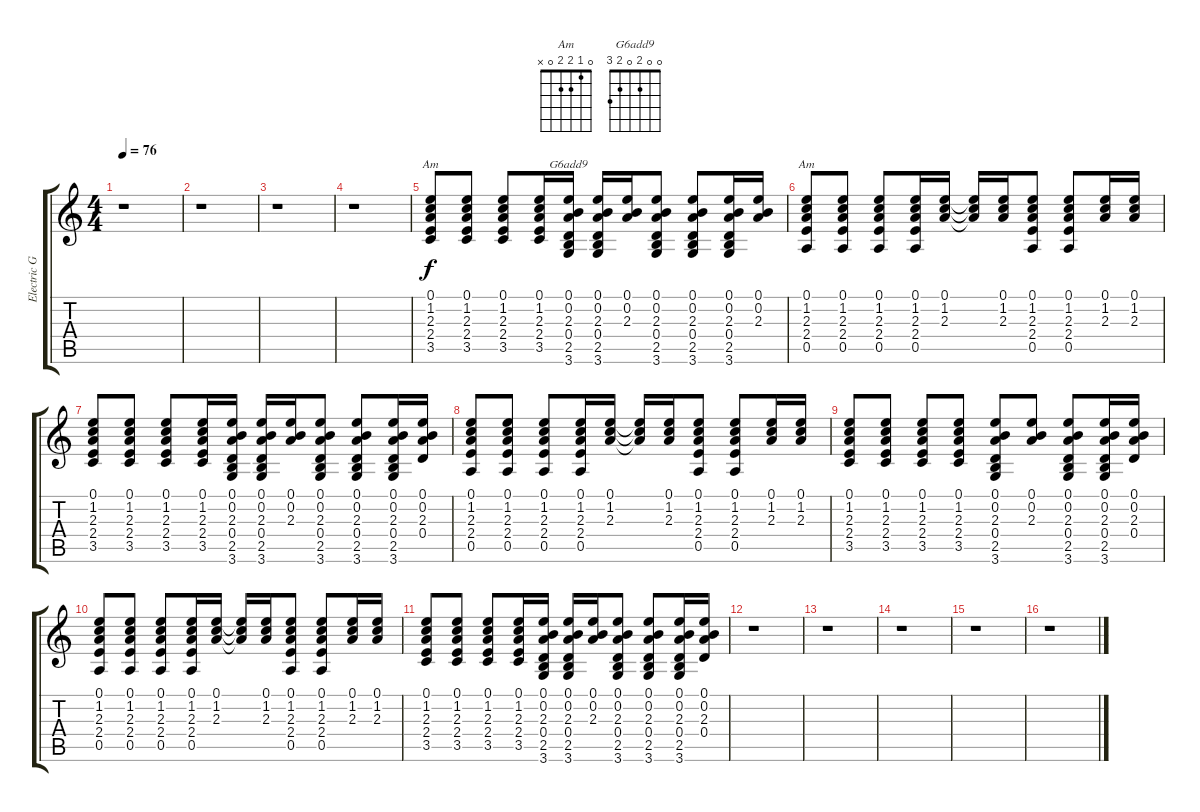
\track ("Electric Guitar (2)" "Electric G") {instrument distortionguitar}
\staff {score tabs}
\tuning (E4 B3 G3 D3 A2 E2) {hide}
\chord ("Am" 0 1 2 2 3 x)
\chord ("G6add9" 0 0 2 0 2 3)
\chord ("Am" 0 1 2 2 0 x)
\ts (4 4)
\tempo 76
\clef g2
\ks c
r.1{dy f instrument distortionguitar} |
r.1 |
r.1 |
r.1 |
(0.1 1.2 2.3 2.4 3.5).8{ch "Am"} (0.1 1.2 2.3 2.4 3.5).8 (0.1 1.2 2.3 2.4 3.5).8 (0.1 1.2 2.3 2.4 3.5).16 (0.1 0.2 2.3 0.4 2.5 3.6).16{ch "G6add9"} (0.1 0.2 2.3 0.4 2.5 3.6).16 (0.1 0.2 2.3).16 (0.1 0.2 2.3 0.4 2.5 3.6).8 (0.1 0.2 2.3 0.4 2.5 3.6).8 (0.1 0.2 2.3 0.4 2.5 3.6).16 (0.1 0.2 2.3).16 |
(0.1 1.2 2.3 2.4 0.5).8{ch "Am"} (0.1 1.2 2.3 2.4 0.5).8 (0.1 1.2 2.3 2.4 0.5).8 (0.1 1.2 2.3 2.4 0.5).16 (0.1 1.2 2.3).16 (0.1{t} 1.2{t} 2.3{t}).16 (0.1 1.2 2.3).16 (0.1 1.2 2.3 2.4 0.5).8 (0.1 1.2 2.3 2.4 0.5).8 (0.1 1.2 2.3).16 (0.1 1.2 2.3).16 |
(0.1 1.2 2.3 2.4 3.5).8 (0.1 1.2 2.3 2.4 3.5).8 (0.1 1.2 2.3 2.4 3.5).8 (0.1 1.2 2.3 2.4 3.5).16 (0.1 0.2 2.3 0.4 2.5 3.6).16 (0.1 0.2 2.3 0.4 2.5 3.6).16 (0.1 0.2 2.3).16 (0.1 0.2 2.3 0.4 2.5 3.6).8 (0.1 0.2 2.3 0.4 2.5 3.6).8 (0.1 0.2 2.3 0.4 2.5 3.6).16 (0.1 0.2 2.3 0.4).16 |
(0.1 1.2 2.3 2.4 0.5).8 (0.1 1.2 2.3 2.4 0.5).8 (0.1 1.2 2.3 2.4 0.5).8 (0.1 1.2 2.3 2.4 0.5).16 (0.1 1.2 2.3).16 (0.1{t} 1.2{t} 2.3{t}).16 (0.1 1.2 2.3).16 (0.1 1.2 2.3 2.4 0.5).8 (0.1 1.2 2.3 2.4 0.5).8 (0.1 1.2 2.3).16 (0.1 1.2 2.3).16 |
(0.1 1.2 2.3 2.4 3.5).8 (0.1 1.2 2.3 2.4 3.5).8 (0.1 1.2 2.3 2.4 3.5).8 (0.1 1.2 2.3 2.4 3.5).8 (0.1 0.2 2.3 0.4 2.5 3.6).8 (0.1 0.2 2.3).8 (0.1 0.2 2.3 0.4 2.5 3.6).8 (0.1 0.2 2.3 0.4 2.5 3.6).16 (0.1 0.2 2.3 0.4).16 |
(0.1 1.2 2.3 2.4 0.5).8 (0.1 1.2 2.3 2.4 0.5).8 (0.1 1.2 2.3 2.4 0.5).8 (0.1 1.2 2.3 2.4 0.5).16 (0.1 1.2 2.3).16 (0.1{t} 1.2{t} 2.3{t}).16 (0.1 1.2 2.3).16 (0.1 1.2 2.3 2.4 0.5).8 (0.1 1.2 2.3 2.4 0.5).8 (0.1 1.2 2.3).16 (0.1 1.2 2.3).16 |
(0.1 1.2 2.3 2.4 3.5).8 (0.1 1.2 2.3 2.4 3.5).8 (0.1 1.2 2.3 2.4 3.5).8 (0.1 1.2 2.3 2.4 3.5).16 (0.1 0.2 2.3 0.4 2.5 3.6).16 (0.1 0.2 2.3 0.4 2.5 3.6).16 (0.1 0.2 2.3).16 (0.1 0.2 2.3 0.4 2.5 3.6).8 (0.1 0.2 2.3 0.4 2.5 3.6).8 (0.1 0.2 2.3 0.4 2.5 3.6).16 (0.1 0.2 2.3 0.4).16 |
r.1 |
r.1 |
r.1 |
r.1 |
r.1
